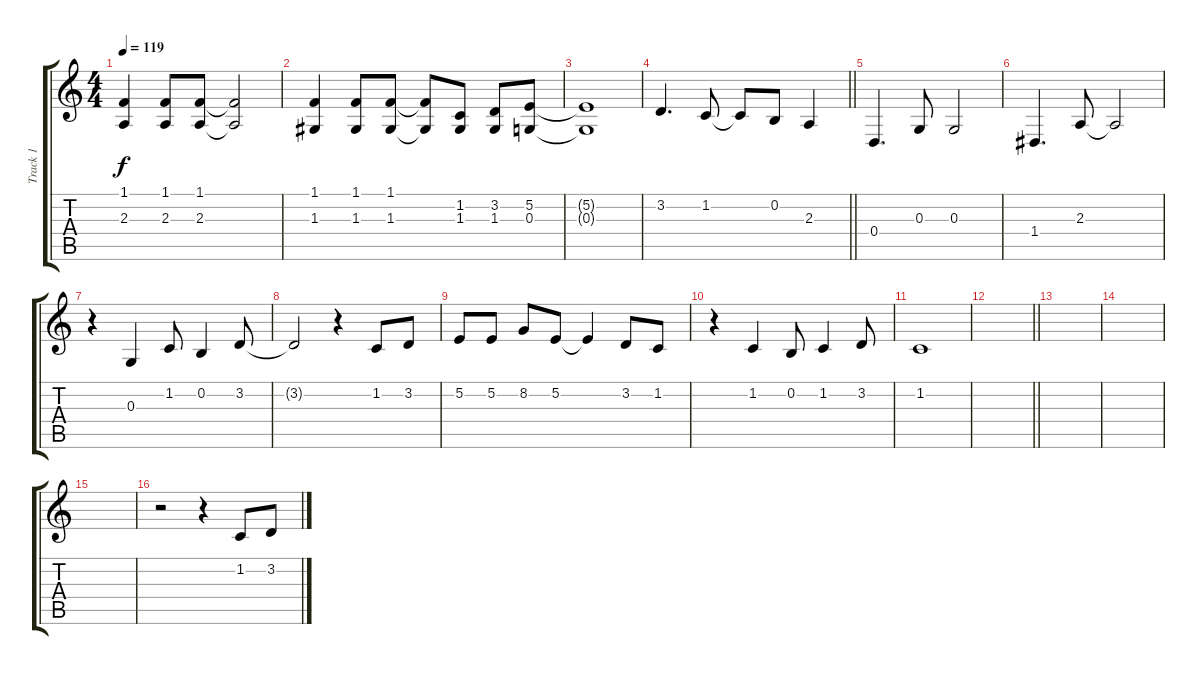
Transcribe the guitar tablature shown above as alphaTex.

\track ("Track 1" "Track 1") {instrument tenorsax}
\staff {score tabs}
\tuning (E4 B3 G3 D3 A2 E2) {hide}
\ts (4 4)
\tempo 119
\clef g2
\ks c
(1.1 2.3).4{dy f} (1.1 2.3).8 (1.1 2.3).8 (1.1{t} 2.3{t}).2 |
(1.1 1.3).4 (1.1 1.3).8 (1.1 1.3).8 (1.1{t} 1.3{t}).8 (1.2 1.3).8 (3.2 1.3).8 (5.2 0.3).8 |
(5.2{t} 0.3{t}).1 |
\barLineRight lightlight
3.2.4{d} 1.2.8 1.2{t}.8 0.2.8 2.3.4 |
0.4.4{d} 0.3.8 0.3.2 |
1.4.4{d} 2.3.8 2.3{t}.2 |
r.4 0.3.4 1.2.8 0.2.4 3.2.8 |
3.2{t}.2 r.4 1.2.8 3.2.8 |
5.2.8 5.2.8 8.2.8 5.2.8 5.2{t}.4 3.2.8 1.2.8 |
r.4 1.2.4 0.2.8 1.2.4 3.2.8 |
1.2.1 |
\barLineRight lightlight
|
|
|
|
r.2 r.4 1.2.8 3.2.8
